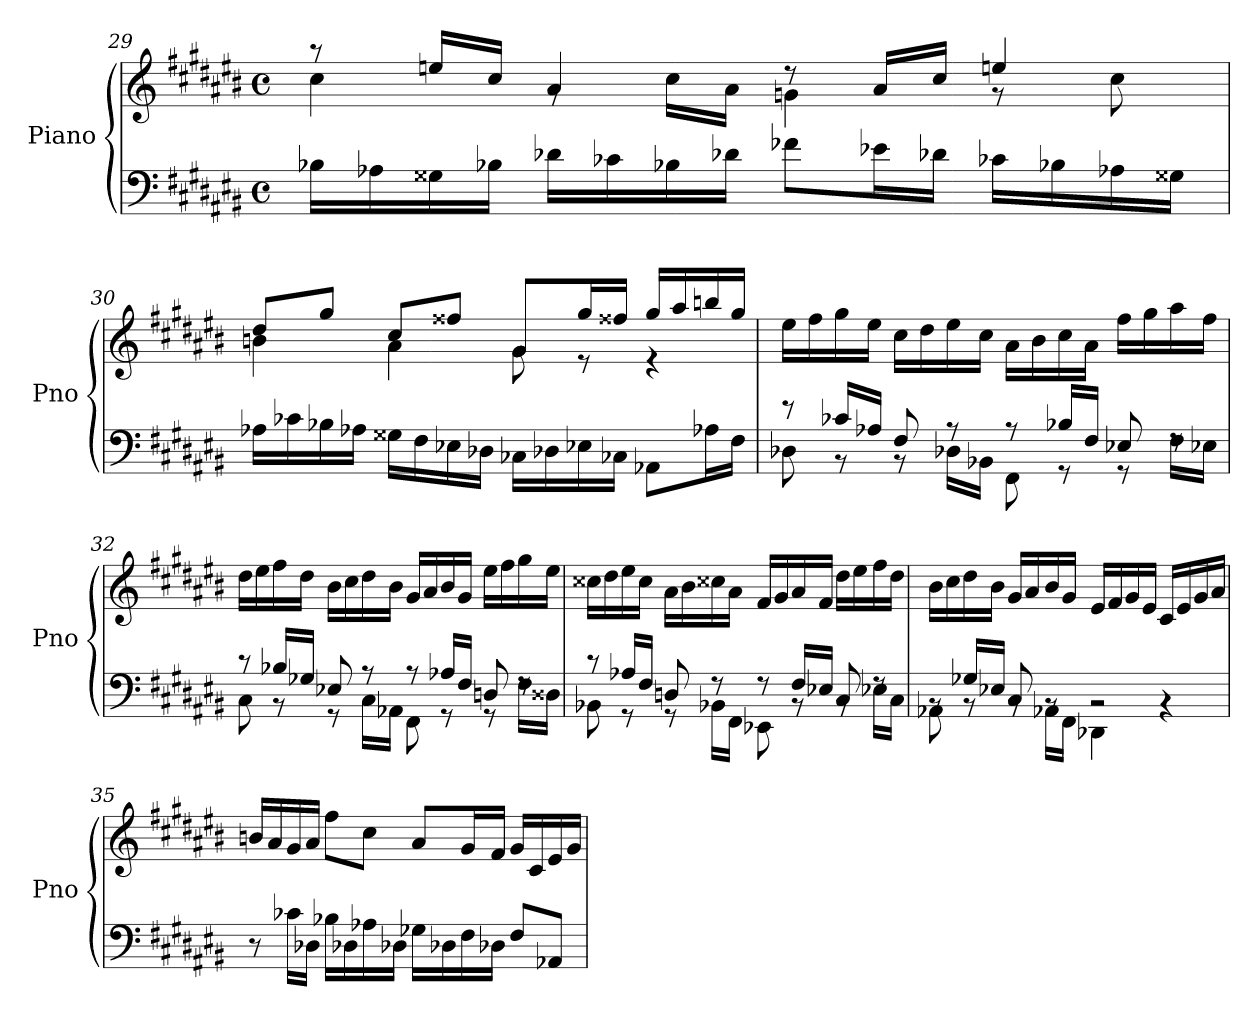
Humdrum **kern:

**kern	**kern
*part1	*part1
*staff2	*staff1
*I"Piano	*
*I'Pno	*
!!LO:LB:g=z
*clefF4	*clefG2
*k[f#c#g#d#a#e#b#]	*k[f#c#g#d#a#e#b#]
*M4/4	*M4/4
*met(c)	*met(c)
=29	=29
*	*^
16B-Xi\LL	8r	4cc#\
16A-Xi\	.	.
16G##Xi\	16een/LL	.
16B-Xi\JJ	16cc#/JJ	.
16d-Xi\LL	4a#/	8rg
16c-Xi\	.	.
16B-Xi\	.	16cc#\LL
16d-Xi\JJ	.	16a#\JJ
8f-Xi\L	8r	4gni\
16e-Xi\L	16a#/LL	.
16d-Xi\JJ	16cc#/JJ	.
16c-Xi\LL	4een/	8r
16B-Xi\	.	.
16A-Xi\	.	8cc#\
16G##Xi\JJ	.	.
=30	=30	=30
16A-Xi\LL	8dd#/L	4bn\
16c-Xi\	.	.
16B-Xi\	8gg#/J	.
16A-Xi\JJ	.	.
16G##Xi\LL	8cc#/L	4a#\
16F#i\	.	.
16E-Xi\	8ff##X/J	.
16D-Xi\JJ	.	.
16C-Xi\LL	8g#/L	8g#\
16D-Xi\	.	.
16E-Xi\	16gg#/L	8r
16C-Xi\JJ	16ff##X/JJ	.
8AA-Xi\L	16gg#/LL	4r
.	16aa#/	.
16A-Xi\L	16bbn/	.
16F#i\JJ	16gg#/JJ	.
*	*v	*v
!!LO:PB:g=z
=31	=31
*^	*
8r	8D-Xi\	16ee#\LL
.	.	16ff#\
16c-Xi/LL	8r	16gg#\
16A-Xi/JJ	.	16ee#\JJ
8F#i/	8r	16cc#\LL
.	.	16dd#\
8r	16D-Xi\LL	16ee#\
.	16BB-Xi\JJ	16cc#\JJ
8r	8FF#\	16a#\LL
.	.	16b#\
16B-Xi/LL	8r	16cc#\
16F#/JJ	.	16a#\JJ
8E-Xi/	8r	16ff#\LL
.	.	16gg#\
8rF	16F#\LL	16aa#\
.	16E-Xi\JJ	16ff#\JJ
=32	=32	=32
8r	8C#i\	16dd#\LL
.	.	16ee#\
16B-Xi/LL	8r	16ff#\
16G-Xi/JJ	.	16dd#\JJ
8E-Xi/	8r	16b#\LL
.	.	16cc#\
8r	16C#i\LL	16dd#\
.	16AA-Xi\JJ	16b#\JJ
8r	8FF#i\	16g#/LL
.	.	16a#/
16A-Xi/LL	8r	16b#/
16F#i/JJ	.	16g#/JJ
8Dni/	8r	16ee#\LL
.	.	16ff#\
8rF	16F#i\LL	16gg#\
.	16D##Xi\JJ	16ee#\JJ
=33	=33	=33
8r	8BB-Xi\	16cc##X\LL
.	.	16dd#\
16A-Xi/LL	8r	16ee#\
16F#i/JJ	.	16cc##\JJ
8Dni/	8r	16a#\LL
.	.	16b#\
8r	16BB-Xi\LL	16cc##X\
.	16FF#\JJ	16a#\JJ
8r	8EE-Xi\	16f#/LL
.	.	16g#/
16F#/LL	8rBB	16a#/
16E-Xi/JJ	.	16f#/JJ
8C#i/	8rBB	16dd#\LL
.	.	16ee#\
8rF	16E-Xi\LL	16ff#\
.	16C#i\JJ	16dd#\JJ
!!LO:LB:g=z
=34	=34	=34
8rBB	8AA-Xi\	16b#\LL
.	.	16cc#\
16G-Xi/LL	8rBB	16dd#\
16E-Xi/JJ	.	16b#\JJ
8C#i/	8rBB	16g#/LL
.	.	16a#/
8rBB	16AA-Xi\LL	16b#/
.	16FF#i\JJ	16g#/JJ
2rBB	4DD-Xi\	16e#/LL
.	.	16f#/
.	.	16g#/
.	.	16e#/JJ
.	4rBB	16c#/LL
.	.	16e#/
.	.	16g#/
.	.	16a#/JJ
*v	*v	*
=35	=35
8r	16bn/LL
.	16a#/
16c-Xi\LL	16g#/
16D-Xi\JJ	16a#/JJ
16B-Xi\LL	8ff#\L
16D-Xi\	.
16A-Xi\	8cc#\J
16D-Xi\JJ	.
16G-Xi\LL	8a#/L
16D-Xi\	.
16F#i\	16g#/L
16D-Xi\JJ	16f#/JJ
8F#i/L	16g#/LL
.	16c#/
8AA-Xi/J	16e#/
.	16g#/JJ
=	=
*-	*-
